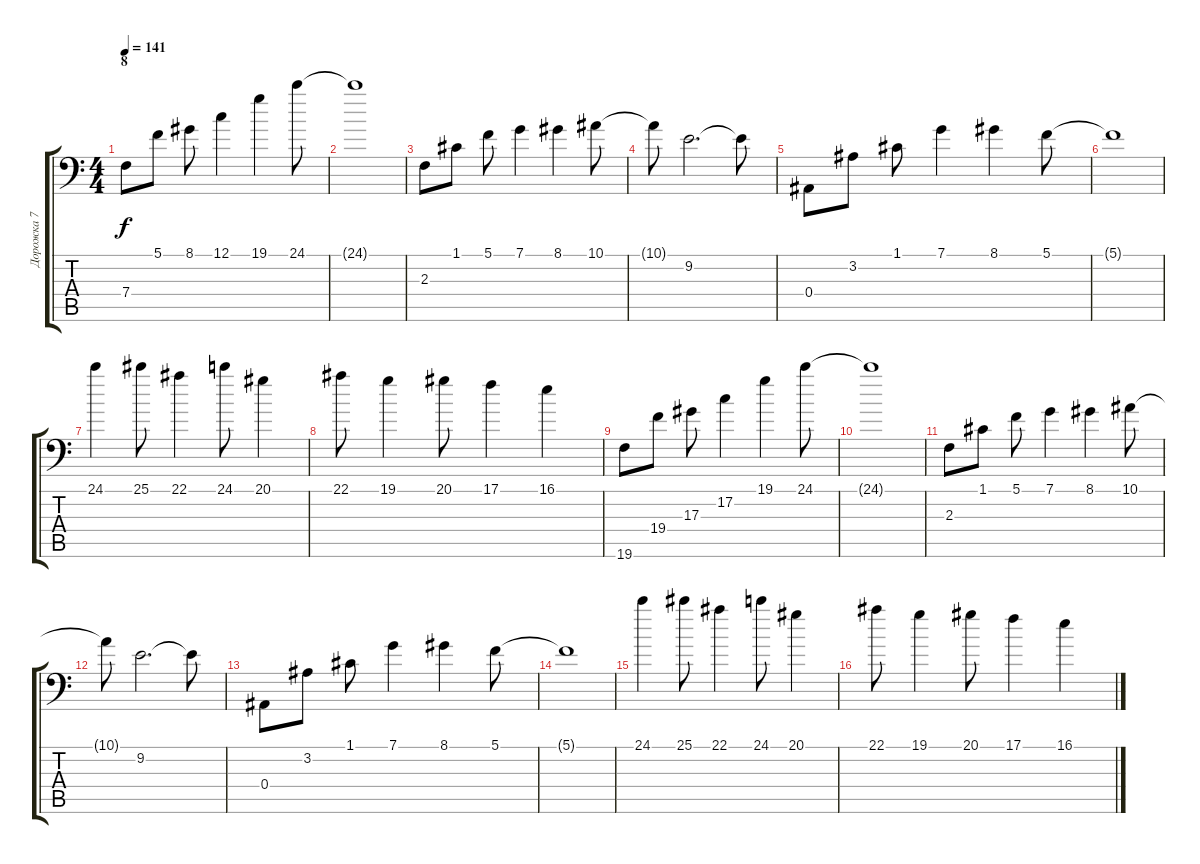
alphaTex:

\track ("Дорожка 7" "Дорожка 7") {instrument harpsichord}
\staff {score tabs}
\tuning (C4 G3 Eb3 Bb2 F2 Bb1) {hide}
\ts (4 4)
\section ("" "8")
\tempo 141
\clef f4
\ks c
7.4.8{dy f} 5.1.8 8.1.8 12.1.4 19.1.4 24.1.8 |
24.1{t}.1 |
2.3.8 1.1.8 5.1.8 7.1.4 8.1.4 10.1.8 |
10.1{t}.8 9.2.2{d} 9.2{t}.8 |
0.4.8 3.2.8 1.1.8 7.1.4 8.1.4 5.1.8 |
5.1{t}.1 |
24.1.4 25.1.8 22.1.4 24.1.8 20.1.4 |
22.1.8 19.1.4 20.1.8 17.1.4 16.1.4 |
19.6.8 19.4.8 17.3.8 17.2.4 19.1.4 24.1.8 |
24.1{t}.1 |
2.3.8 1.1.8 5.1.8 7.1.4 8.1.4 10.1.8 |
10.1{t}.8 9.2.2{d} 9.2{t}.8 |
0.4.8 3.2.8 1.1.8 7.1.4 8.1.4 5.1.8 |
5.1{t}.1 |
24.1.4 25.1.8 22.1.4 24.1.8 20.1.4 |
22.1.8 19.1.4 20.1.8 17.1.4 16.1.4
